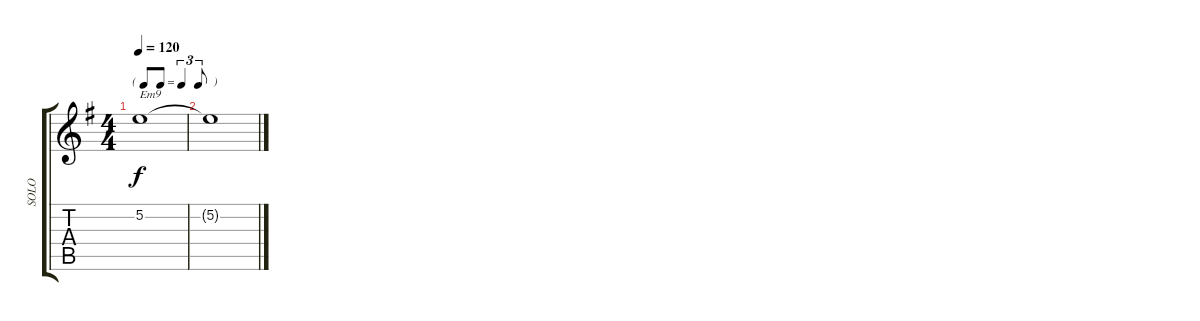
\track ("SOLO" "SOLO") {instrument electricguitarjazz}
\staff {score tabs}
\tuning (E4 B3 G3 D3 A2 E2) {hide}
\ts (4 4)
\tf triplet8th
\tempo 120
\clef g2
\ks g
5.2.1{txt "Em9" dy f} |
5.2{t}.1
